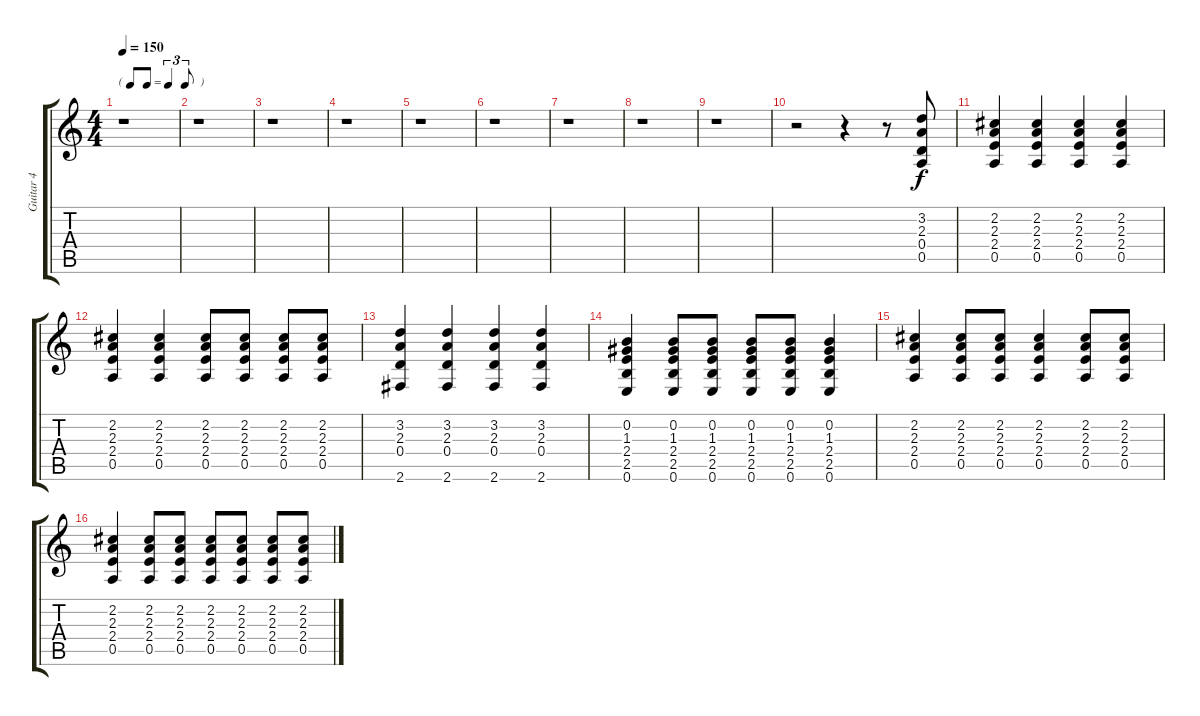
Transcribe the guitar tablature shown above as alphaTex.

\track ("Guitar 4" "Guitar 4") {instrument distortionguitar}
\staff {score tabs}
\tuning (E4 B3 G3 D3 A2 E2) {hide}
\ts (4 4)
\tf triplet8th
\tempo 150
\clef g2
\ks c
r.1{dy f} |
r.1 |
r.1 |
r.1 |
r.1 |
r.1 |
r.1 |
r.1 |
r.1 |
r.2 r.4 r.8 (3.2 2.3 0.4 0.5).8 |
(2.2 2.3 2.4 0.5).4 (2.2 2.3 2.4 0.5).4 (2.2 2.3 2.4 0.5).4 (2.2 2.3 2.4 0.5).4 |
(2.2 2.3 2.4 0.5).4 (2.2 2.3 2.4 0.5).4 (2.2 2.3 2.4 0.5).8 (2.2 2.3 2.4 0.5).8 (2.2 2.3 2.4 0.5).8 (2.2 2.3 2.4 0.5).8 |
(3.2 2.3 0.4 2.6).4 (3.2 2.3 0.4 2.6).4 (3.2 2.3 0.4 2.6).4 (3.2 2.3 0.4 2.6).4 |
(0.2 1.3 2.4 2.5 0.6).4 (0.2 1.3 2.4 2.5 0.6).8 (0.2 1.3 2.4 2.5 0.6).8 (0.2 1.3 2.4 2.5 0.6).8 (0.2 1.3 2.4 2.5 0.6).8 (0.2 1.3 2.4 2.5 0.6).4 |
(2.2 2.3 2.4 0.5).4 (2.2 2.3 2.4 0.5).8 (2.2 2.3 2.4 0.5).8 (2.2 2.3 2.4 0.5).4 (2.2 2.3 2.4 0.5).8 (2.2 2.3 2.4 0.5).8 |
(2.2 2.3 2.4 0.5).4 (2.2 2.3 2.4 0.5).8 (2.2 2.3 2.4 0.5).8 (2.2 2.3 2.4 0.5).8 (2.2 2.3 2.4 0.5).8 (2.2 2.3 2.4 0.5).8 (2.2 2.3 2.4 0.5).8
